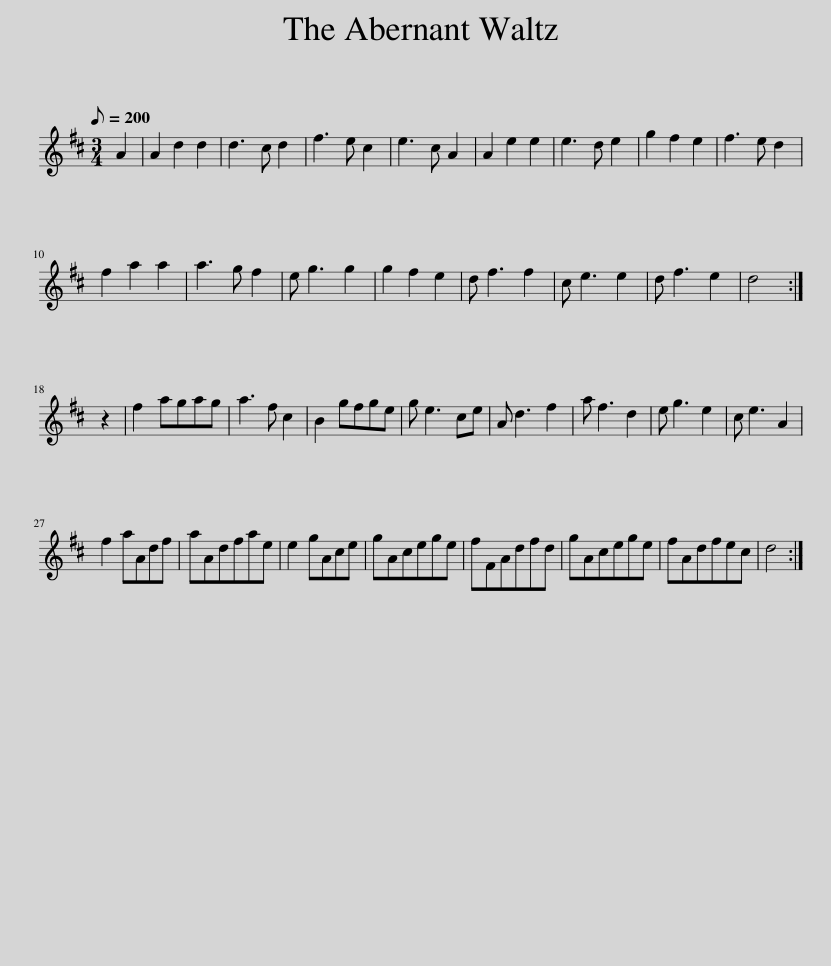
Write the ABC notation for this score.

X:1
L:1/8
Q:1/8=200
M:3/4
I:linebreak $
K:D
V:1 treble
V:1
 A2 | A2 d2 d2 | d3 c d2 | f3 e c2 | e3 c A2 | %5
 A2 e2 e2 | e3 d e2 | g2 f2 e2 | f3 e d2 |$ f2 a2 a2 | %10
 a3 g f2 | e g3 g2 | g2 f2 e2 | d f3 f2 | c e3 e2 | %15
 d f3 e2 | d4 :|$ z2 | f2 agag | a3 f c2 | %20
 B2 gfge | g e3 ce | A d3 f2 | a f3 d2 | e g3 e2 | %25
 c e3 A2 |$ f2 aAdf | aAdfae | e2 gAce | gAcege | %30
 fFAdfd | gAcege | fAdfec | d4 :| %34
